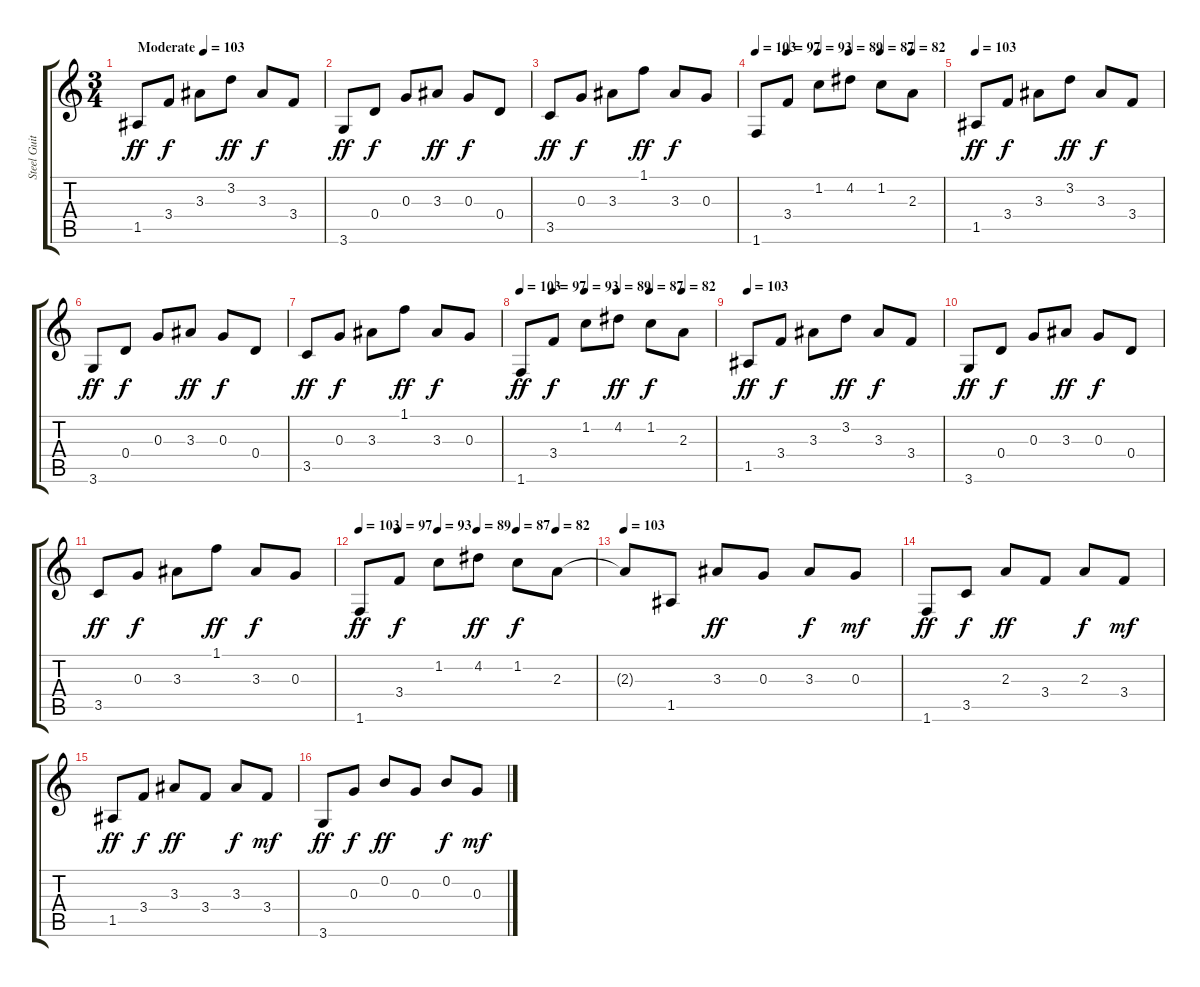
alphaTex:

\track ("Steel Guitar" "Steel Guit") {instrument acousticguitarnylon}
\staff {score tabs}
\tuning (E4 B3 G3 D3 A2 E2) {hide}
\ts (3 4)
\tempo (103 "Moderate")
\clef g2
\ks c
1.5.8{dy ff instrument acousticguitarnylon} 3.4.8{dy f} 3.3.8 3.2.8{dy ff} 3.3.8{dy f} 3.4.8 |
3.6.8{dy ff} 0.4.8{dy f} 0.3.8 3.3.8{dy ff} 0.3.8{dy f} 0.4.8 |
3.5.8{dy ff} 0.3.8{dy f} 3.3.8 1.1.8{dy ff} 3.3.8{dy f} 0.3.8 |
\tempo 103
\tempo (97 0.16666666666666666)
\tempo (93 0.3333333333333333)
\tempo (89 0.5)
\tempo (87 0.6666666666666666)
\tempo (82 0.8333333333333334)
1.6.8 3.4.8 1.2.8 4.2.8 1.2.8 2.3.8 |
\tempo 103
1.5.8{dy ff} 3.4.8{dy f} 3.3.8 3.2.8{dy ff} 3.3.8{dy f} 3.4.8 |
3.6.8{dy ff} 0.4.8{dy f} 0.3.8 3.3.8{dy ff} 0.3.8{dy f} 0.4.8 |
3.5.8{dy ff} 0.3.8{dy f} 3.3.8 1.1.8{dy ff} 3.3.8{dy f} 0.3.8 |
\tempo 103
\tempo (97 0.16666666666666666)
\tempo (93 0.3333333333333333)
\tempo (89 0.5)
\tempo (87 0.6666666666666666)
\tempo (82 0.8333333333333334)
1.6.8{dy ff} 3.4.8{dy f} 1.2.8 4.2.8{dy ff} 1.2.8{dy f} 2.3.8 |
\tempo 103
1.5.8{dy ff} 3.4.8{dy f} 3.3.8 3.2.8{dy ff} 3.3.8{dy f} 3.4.8 |
3.6.8{dy ff} 0.4.8{dy f} 0.3.8 3.3.8{dy ff} 0.3.8{dy f} 0.4.8 |
3.5.8{dy ff} 0.3.8{dy f} 3.3.8 1.1.8{dy ff} 3.3.8{dy f} 0.3.8 |
\tempo 103
\tempo (97 0.16666666666666666)
\tempo (93 0.3333333333333333)
\tempo (89 0.5)
\tempo (87 0.6666666666666666)
\tempo (82 0.8333333333333334)
1.6.8{dy ff} 3.4.8{dy f} 1.2.8 4.2.8{dy ff} 1.2.8{dy f} 2.3.8 |
\tempo 103
2.3{t}.8 1.5.8 3.3.8{dy ff} 0.3.8 3.3.8{dy f} 0.3.8{dy mf} |
1.6.8{dy ff} 3.5.8{dy f} 2.3.8{dy ff} 3.4.8 2.3.8{dy f} 3.4.8{dy mf} |
1.5.8{dy ff} 3.4.8{dy f} 3.3.8{dy ff} 3.4.8 3.3.8{dy f} 3.4.8{dy mf} |
3.6.8{dy ff} 0.3.8{dy f} 0.2.8{dy ff} 0.3.8 0.2.8{dy f} 0.3.8{dy mf}
